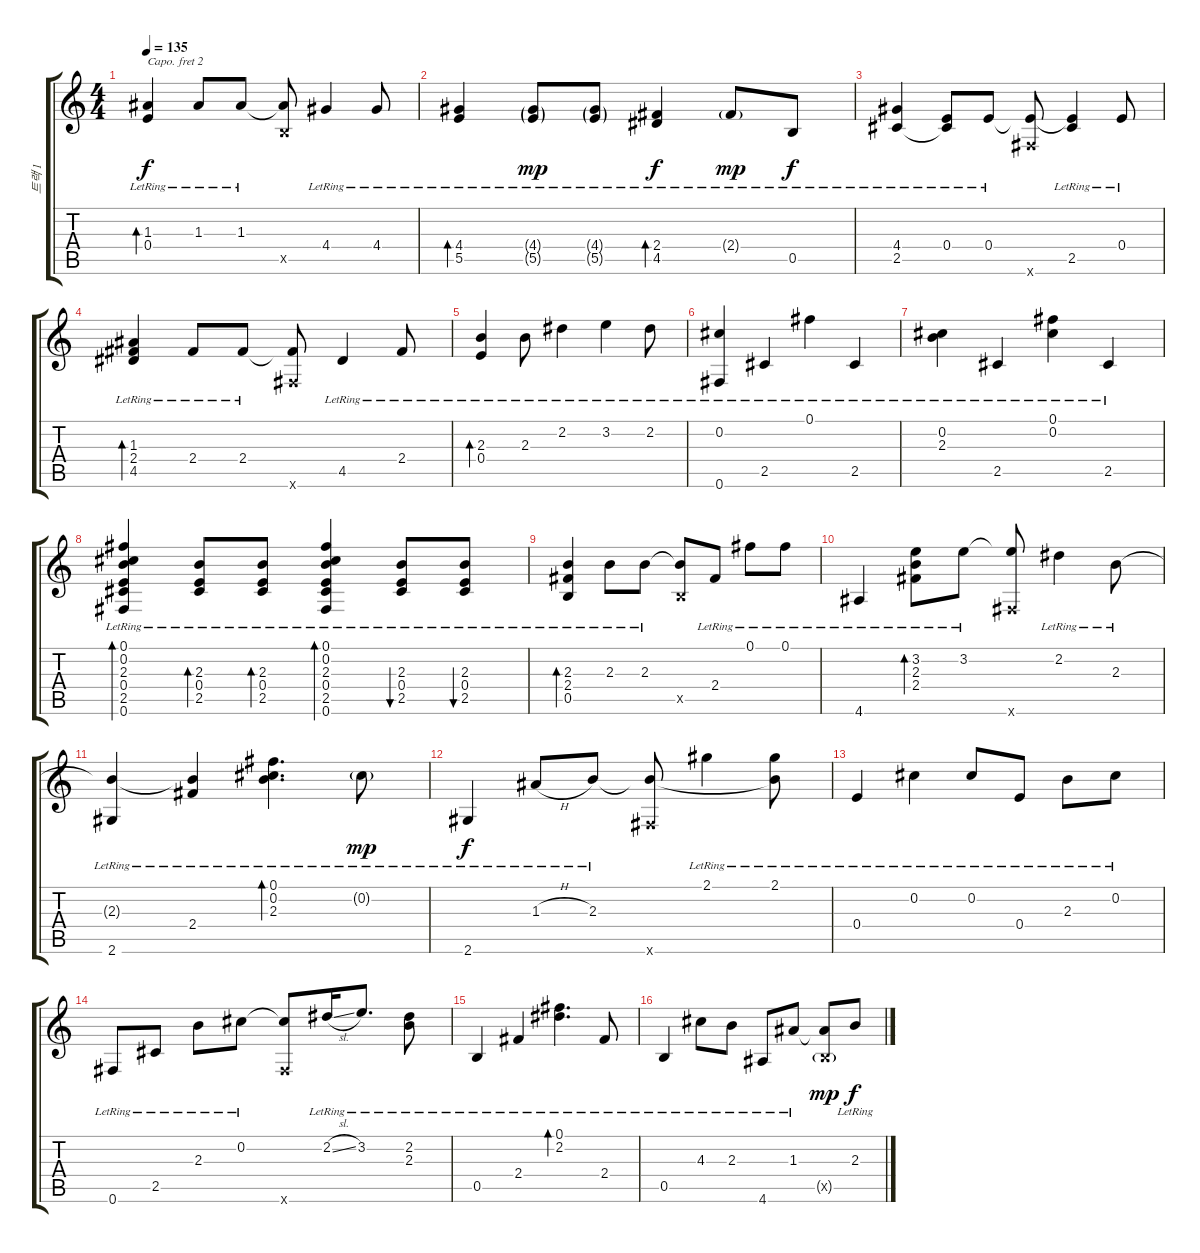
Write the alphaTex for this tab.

\track ("트랙 1" "트랙 1") {instrument acousticguitarsteel}
\staff {score tabs}
\capo 2
\tuning (E4 B3 G3 D3 A2 E2) {hide}
\ts (4 4)
\tempo 135
\clef g2
\ks c
(1.3{lr} 0.4).4{bd 60 dy f} 1.3{lr}.8 1.3{lr}.8 (1.3{t} 0.5{x}).8 4.4{lr}.4 4.4{lr}.8 |
(4.4{lr} 5.5{lr}).4{bd 120} (4.4{g lr} 5.5{g lr}).8{dy mp} (4.4{g lr} 5.5{g lr}).8 (2.4{lr} 4.5{lr}).4{bd 480 dy f} 2.4{g lr}.8{dy mp} 0.5{lr}.8{dy f} |
(4.4{lr} 2.5{lr}).4 (0.4{lr} 2.5{t}).8 0.4{lr}.8 (0.4{t} 0.6{x}).8 (0.4{t} 2.5{lr}).4 0.4{lr}.8 |
(1.3{lr} 2.4{lr} 4.5{lr}).4{bd 480} 2.4{lr}.8 2.4{lr}.8 (2.4{t} 0.6{x}).8 4.5{lr}.4 2.4{lr}.8 |
(2.3{lr} 0.4).4{bd 480} 2.3{lr}.8 2.2{lr}.4 3.2{lr}.4 2.2{lr}.8 |
(0.2{lr} 0.6{lr}).4 2.5{lr}.4 0.1{lr}.4 2.5{lr}.4 |
(0.2{lr} 2.3{lr}).4 2.5{lr}.4 (0.1{lr} 0.2{lr}).4 2.5{lr}.4 |
(0.1{lr} 0.2{lr} 2.3{lr} 0.4{lr} 2.5{lr} 0.6{lr}).4{bd 60} (2.3{lr} 0.4{lr} 2.5{lr}).8{bd 60} (2.3{lr} 0.4{lr} 2.5{lr}).8{bd 60} (0.1{lr} 0.2{lr} 2.3{lr} 0.4{lr} 2.5{lr} 0.6{lr}).4{bd 60} (2.3{lr} 0.4{lr} 2.5{lr}).8{bu 60} (2.3{lr} 0.4{lr} 2.5{lr}).8{bu 60} |
(2.3{lr} 2.4{lr} 0.5{lr}).4{bd 120} 2.3{lr}.8 2.3{lr}.8 (2.3{t} 0.5{x}).8 2.4{lr}.8 0.1{lr}.8 0.1{lr}.8 |
4.6{lr}.4 (3.2{lr} 2.3{lr} 2.4{lr}).8{bd 240} 3.2{lr}.8 (3.2{t} 0.6{x}).8 2.2{lr}.4 2.3{lr}.8 |
(2.3{t} 2.6{lr}).4 (2.3{t} 2.4{lr}).4 (0.1{lr} 0.2{lr} 2.3{lr}).4{d bd 240} 0.2{g lr}.8{dy mp} |
2.6{lr}.4{dy f} 1.3{h lr}.8 2.3{lr}.8 (2.3{t} 0.6{x}).8 2.1{lr}.4 (2.1{lr} 2.3{t}).8 |
0.4{lr}.4 0.2{lr}.4 0.2{lr}.8 0.4{lr}.8 2.3{lr}.8 0.2{lr}.8 |
0.6{lr}.8 2.5{lr}.8 2.3{lr}.8 0.2{lr}.8 (0.2{t} 0.6{x}).8 2.2{sl lr}.16 3.2{lr}.8{d} (2.2{lr} 2.3{lr}).8 |
0.5{lr}.4 2.4{lr}.4 (0.1{lr} 2.2{lr}).4{d bd 120} 2.4{lr}.8 |
0.5{lr}.4 4.3{lr}.8 2.3{lr}.8 4.6{lr}.8 1.3{lr}.8 (1.3{t} 0.5{g x}).8{dy mp} 2.3{lr}.8{dy f}
